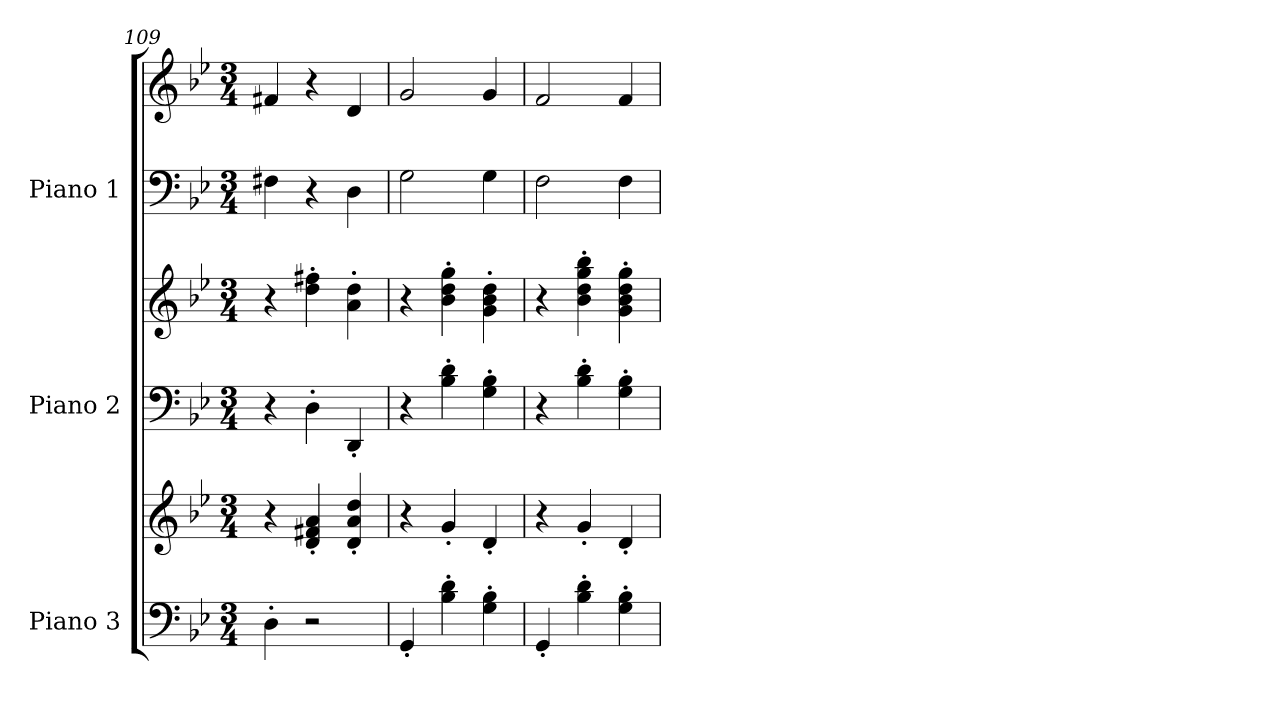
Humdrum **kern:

**kern	**kern	**kern	**kern	**kern	**kern
*part3	*part3	*part2	*part2	*part1	*part1
*staff6	*staff5	*staff4	*staff3	*staff2	*staff1
*I"Piano 3	*	*I"Piano 2	*	*I"Piano 1	*
*I'Pno. 3	*	*I'Pno. 2	*	*I'Pno. 1	*
*clefF4	*clefG2	*clefF4	*clefG2	*clefF4	*clefG2
*k[b-e-]	*k[b-e-]	*k[b-e-]	*k[b-e-]	*k[b-e-]	*k[b-e-]
*M3/4	*M3/4	*M3/4	*M3/4	*M3/4	*M3/4
=109	=109	=109	=109	=109	=109
4D'\	4r	4r	4r	4F#X\	4f#X/
2r	4d/' 4f#X/' 4a/'	4D'\	4dd\' 4ff#X\'	4r	4r
.	4d/' 4a/' 4dd/'	4DD'/	4a\' 4dd\'	4D\	4d/
=110	=110	=110	=110	=110	=110
4GG'/	4r	4r	4r	2G\	2g/
4B-\' 4d\'	4g'/	4B-\' 4d\'	4b-\' 4dd\' 4gg\'	.	.
4G\' 4B-\'	4d'/	4G\' 4B-\'	4g\' 4b-\' 4dd\'	4G\	4g/
!!LO:LB:g=z
=111	=111	=111	=111	=111	=111
4GG'/	4r	4r	4r	2F\	2f/
4B-\' 4d\'	4g'/	4B-\' 4d\'	4b-\' 4dd\' 4gg\' 4bb-\'	.	.
4G\' 4B-\'	4d'/	4G\' 4B-\'	4g\' 4b-\' 4dd\' 4gg\'	4F\	4f/
=	=	=	=	=	=
*-	*-	*-	*-	*-	*-
